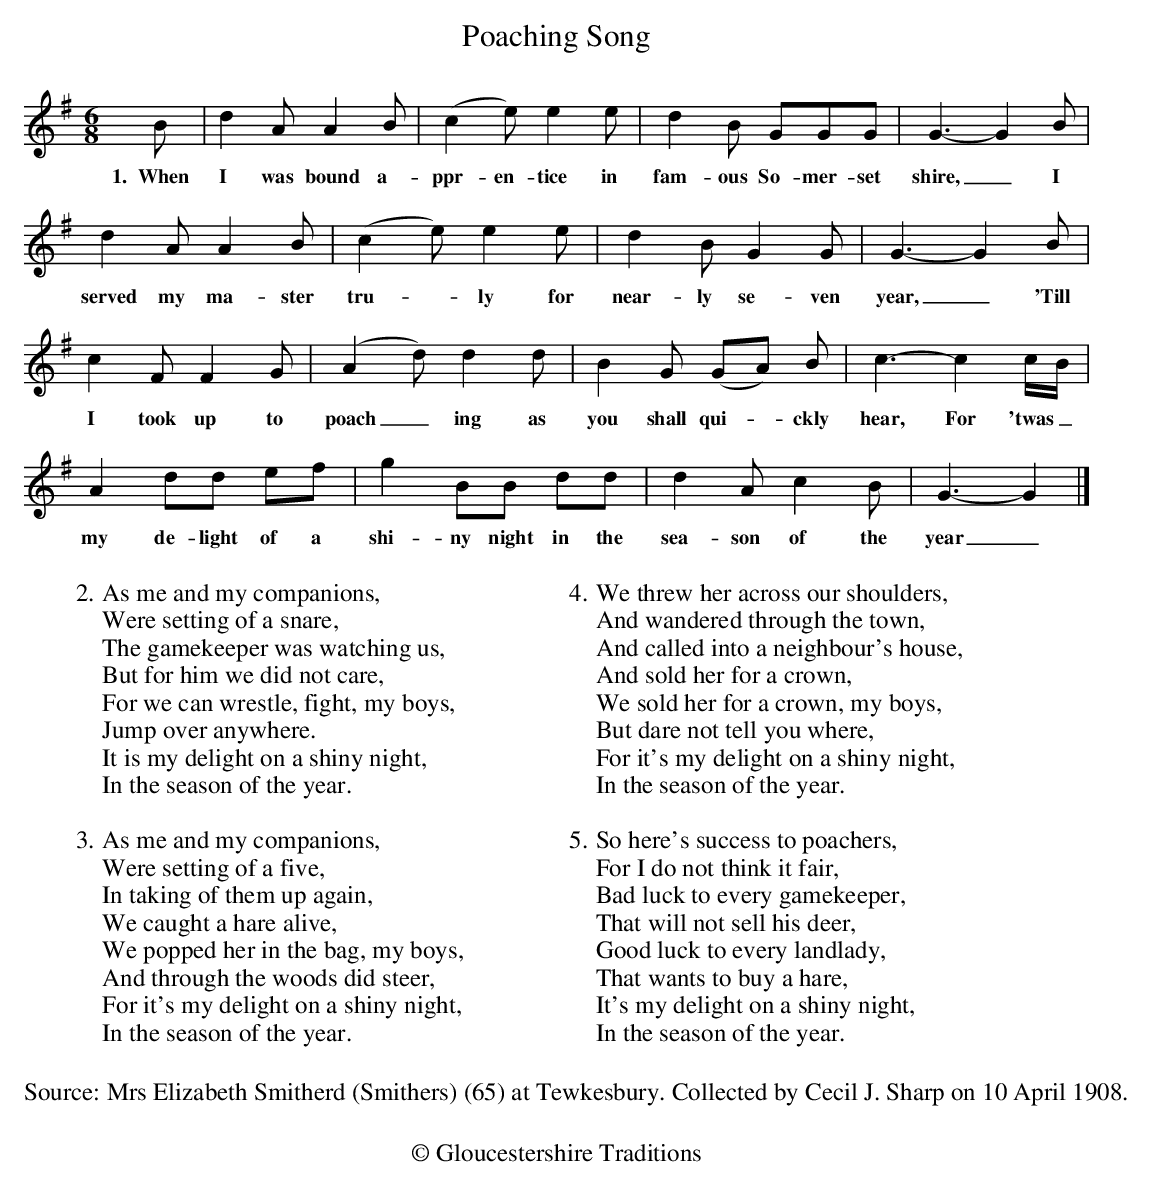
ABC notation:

X:1
T:Poaching Song
M:6/8
L:1/8
K:G
B | d2A A2B | (c2e) e2e | d2B GGG | G3-G2B |
w:1.~~When I was bound a-ppr-en-tice in fam-ous So-mer-set shire,_ I
d2A A2B | (c2e) e2e | d2B G2G | G3-G2B |
w:served my ma-ster tru--ly for near-ly se-ven year,_  'Till
c2F F2G | (A2d) d2d | B2G (GA) B | c3-c2 c/B/ |
w:I took up to poach_ing as you shall qui--ckly hear, For 'twas_
A2 dd ef | g2 BB dd | d2A c2B | G3-G2 |]
w:my de-light of a shi-ny night in the sea-son of the year_.
w:~~
W:2. As me and my companions,
W:Were setting of a snare,
W:The gamekeeper was watching us,
W:But for him we did not care,
W:For we can wrestle, fight, my boys,
W:Jump over anywhere.
W:It is my delight on a shiny night,
W:In the season of the year.
W:
W:3. As me and my companions,
W:Were setting of a five,
W:In taking of them up again,
W:We caught a hare alive,
W:We popped her in the bag, my boys,
W:And through the woods did steer,
W:For it's my delight on a shiny night,
W:In the season of the year.
W:
W:4. We threw her across our shoulders,
W:And wandered through the town,
W:And called into a neighbour's house,
W:And sold her for a crown,
W:We sold her for a crown, my boys,
W:But dare not tell you where,
W:For it's my delight on a shiny night,
W:In the season of the year.
W:
W:5. So here's success to poachers,
W:For I do not think it fair,
W:Bad luck to every gamekeeper,
W:That will not sell his deer,
W:Good luck to every landlady,
W:That wants to buy a hare,
W:It's my delight on a shiny night,
W:In the season of the year.
W:
